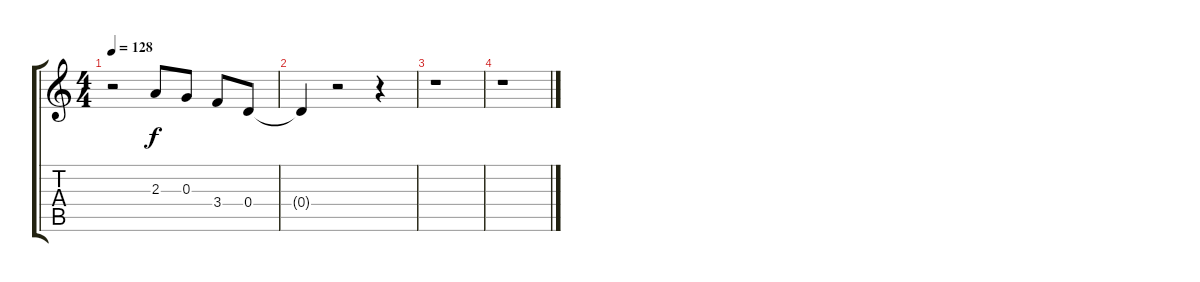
\track "" {instrument overdrivenguitar}
\staff {score tabs}
\tuning (E4 B3 G3 D3 A2 E2) {hide}
\ts (4 4)
\tempo 128
\clef g2
\ks c
r.2{dy f} 2.3.8 0.3.8 3.4.8 0.4.8 |
0.4{t}.4 r.2 r.4 |
r.1 |
r.1
